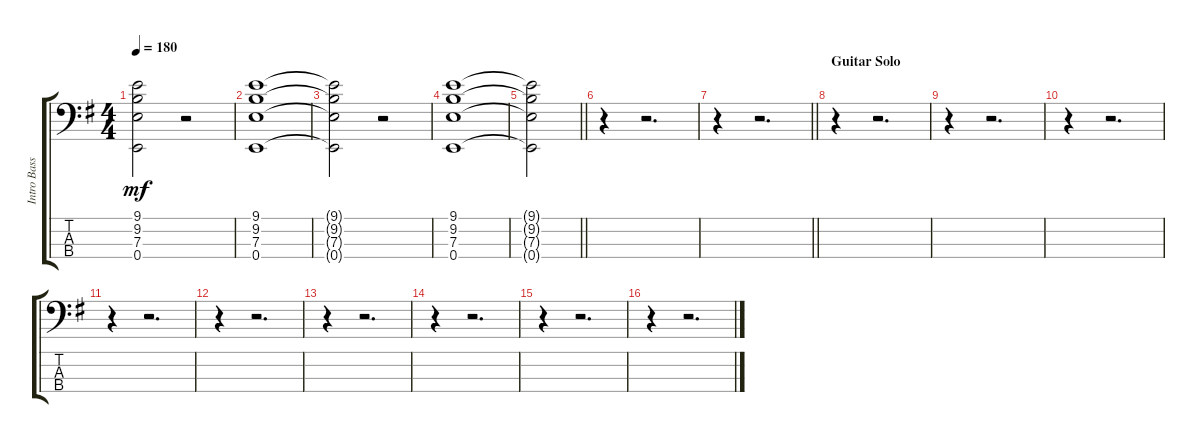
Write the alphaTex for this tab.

\track ("Intro Bass" "Intro Bass") {instrument distortionguitar}
\staff {score tabs}
\tuning (G2 D2 A1 E1) {hide}
\ts (4 4)
\tempo 180
\clef f4
\ks eminor
(9.1{t} 9.2{t} 7.3{t} 0.4{t}).2{dy mf} r.2 |
(9.1 9.2 7.3 0.4).1 |
(9.1{t} 9.2{t} 7.3{t} 0.4{t}).2 r.2 |
(9.1 9.2 7.3 0.4).1 |
\barLineRight lightlight
(9.1{t} 9.2{t} 7.3{t} 0.4{t}).2 |
r.4 r.2{d} |
\barLineRight lightlight
r.4 r.2{d} |
\section ("" "Guitar Solo")
r.4 r.2{d} |
r.4 r.2{d} |
r.4 r.2{d} |
r.4 r.2{d} |
r.4 r.2{d} |
r.4 r.2{d} |
r.4 r.2{d} |
r.4 r.2{d} |
r.4 r.2{d}
